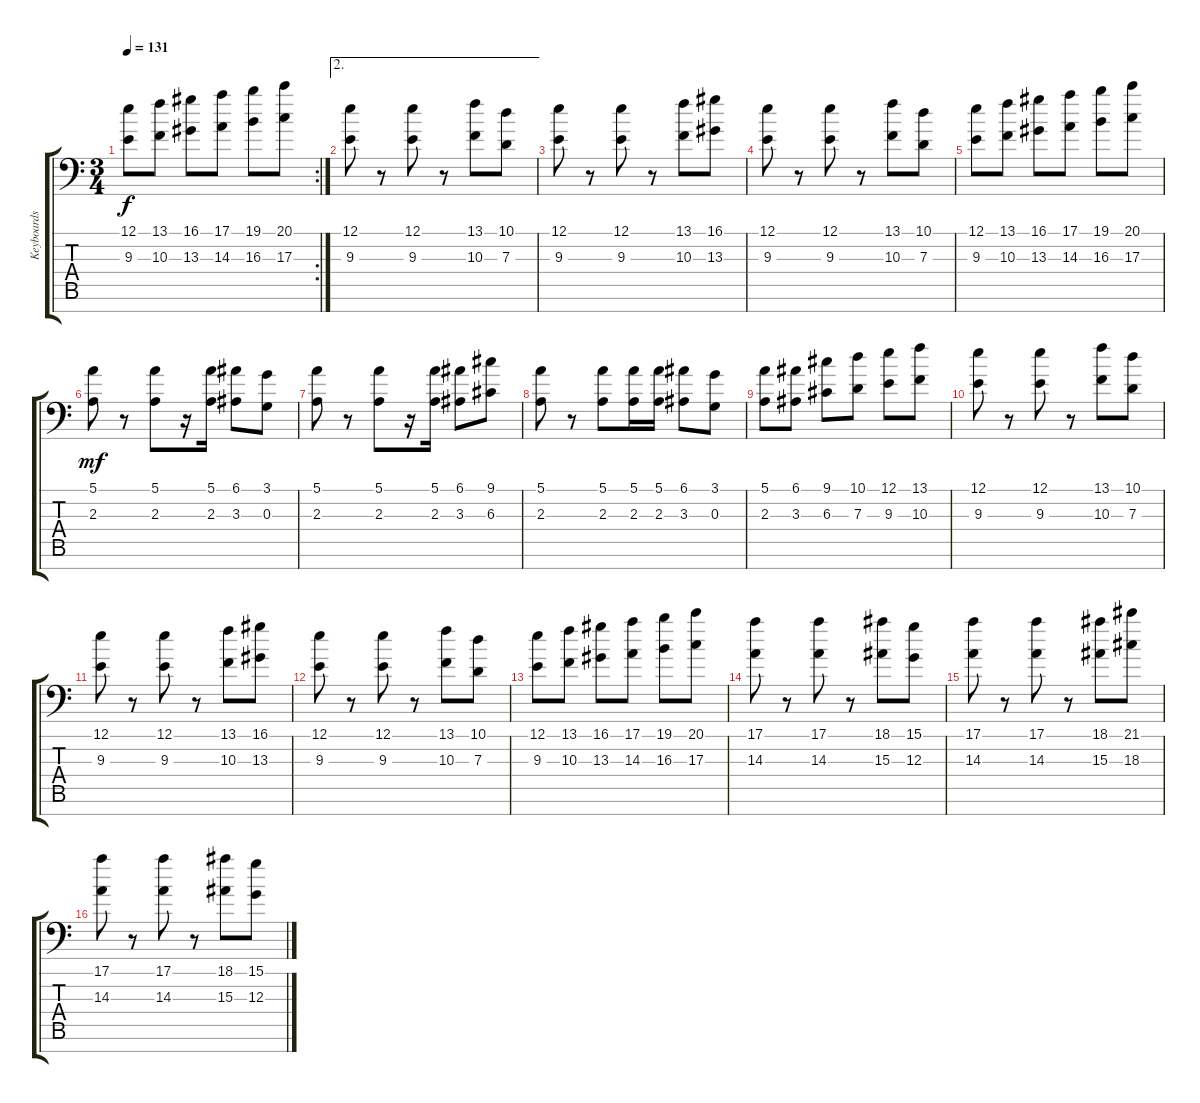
\track ("Keyboards 2" "Keyboards ") {instrument stringensemble1}
\staff {score tabs}
\tuning (E4 B3 G3 D3 A2 E2 A1) {hide}
\rc 2
\ts (3 4)
\tempo 131
\clef f4
\ks c
(12.1 9.3).8{dy f} (13.1 10.3).8 (16.1 13.3).8 (17.1 14.3).8 (19.1 16.3).8 (20.1 17.3).8 |
\ae 2
(12.1 9.3).8 r.8 (12.1 9.3).8 r.8 (13.1 10.3).8 (10.1 7.3).8 |
(12.1 9.3).8 r.8 (12.1 9.3).8 r.8 (13.1 10.3).8 (16.1 13.3).8 |
(12.1 9.3).8 r.8 (12.1 9.3).8 r.8 (13.1 10.3).8 (10.1 7.3).8 |
(12.1 9.3).8 (13.1 10.3).8 (16.1 13.3).8 (17.1 14.3).8 (19.1 16.3).8 (20.1 17.3).8 |
(5.1 2.3).8{dy mf volume 3} r.8 (5.1 2.3).8 r.16 (5.1 2.3).16 (6.1 3.3).8 (3.1 0.3).8 |
(5.1 2.3).8 r.8 (5.1 2.3).8 r.16 (5.1 2.3).16 (6.1 3.3).8 (9.1 6.3).8 |
(5.1 2.3).8 r.8 (5.1 2.3).8 (5.1 2.3).16 (5.1 2.3).16 (6.1 3.3).8 (3.1 0.3).8 |
(5.1 2.3).8 (6.1 3.3).8 (9.1 6.3).8 (10.1 7.3).8 (12.1 9.3).8 (13.1 10.3).8 |
(12.1 9.3).8 r.8 (12.1 9.3).8 r.8 (13.1 10.3).8 (10.1 7.3).8 |
(12.1 9.3).8 r.8 (12.1 9.3).8 r.8 (13.1 10.3).8 (16.1 13.3).8 |
(12.1 9.3).8 r.8 (12.1 9.3).8 r.8 (13.1 10.3).8 (10.1 7.3).8 |
(12.1 9.3).8 (13.1 10.3).8 (16.1 13.3).8 (17.1 14.3).8 (19.1 16.3).8 (20.1 17.3).8 |
(17.1 14.3).8 r.8 (17.1 14.3).8 r.8 (18.1 15.3).8 (15.1 12.3).8 |
(17.1 14.3).8 r.8 (17.1 14.3).8 r.8 (18.1 15.3).8 (21.1 18.3).8 |
(17.1 14.3).8 r.8 (17.1 14.3).8 r.8 (18.1 15.3).8 (15.1 12.3).8
